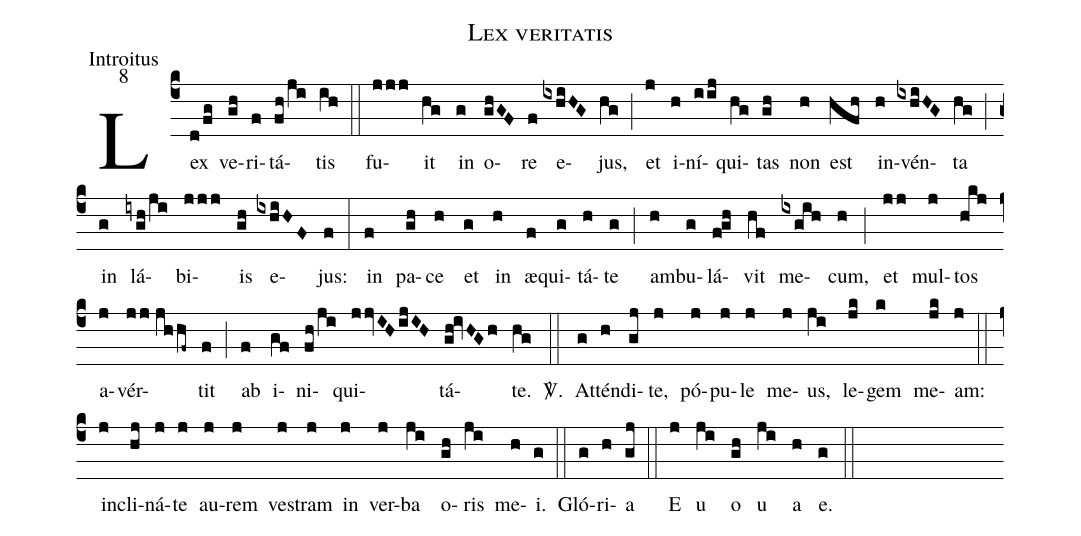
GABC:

name:Lex veritatis;
office-part:Introitus;
mode:8;
%%
(c4) Lex(d/fg) ve(gh)ri(f)tá(fh/ji)tis(ih) (::) fu(jjj)it(hg) in(g) o(ghGF)re(f) e(ixhiHG)jus,(hg) (;) et(j) i(h)ní(iij)qui(hg)tas(gh) non(h) est(hfh) in(h)vén(ixhiHG)ta(hg) (;) in(g) lá(iygh/ji)bi(jjj)is(gh) e(ixhiHF)jus:(f) (:) in(f) pa(gh)ce(h) et(g) in(h) æ(f)qui(g)tá(h)te(g) (;) am(h)bu(g)lá(f!gh)vit(hf) me(ixgih)cum,(h) (;) et(jj) mul(j)tos(hkj) a(j)vér(jj//jhhf~)tit(f) (;) ab(f) i(gf)ni(fh/ji)qui(jjvIH/ijIH)tá(gh!ivHGh)te.(hg) <sp>V/</sp>.(::) At(g)tén(h)di(gj)te,(j) pó(j)pu(j)le(j) me(j)us,(ji) le(jk)gem(k) me(jk)am:(j) (::) in(j)cli(hj)ná(j)te(j) au(j)rem(j) ve(j)stram(j) in(j) ver(j)ba(ji) o(gh)ris(ji) me(h)i.(g) (::) Gló(g)ri(h)a(gj) (::) E(j) u(ji) o(gh) u(ji) a(h) e.(g) (::)
